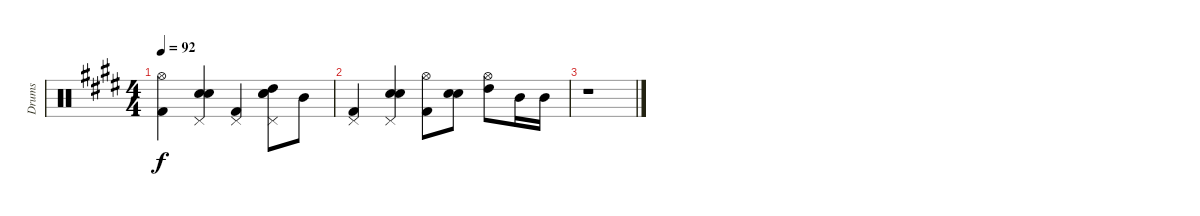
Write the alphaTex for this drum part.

\track ("Drums" "Drums") {instrument percussion}
\staff {score}
\articulation defaults
\ts (4 4)
\tempo 92
\clef neutral
\ks e
("Hi-Hat (open)" "Kick (hit) 2").4{dy f} ("Snare (hit) 2" "Electric Snare (hit)" "Pedal Hi-Hat (hit)").4 ("Kick (hit) 2" "Pedal Hi-Hat (hit)").4 ("Snare (hit) 2" "Electric Snare (hit)" "High Tom (hit)" "Pedal Hi-Hat (hit)").8 "Mid Tom (hit)".8 |
("Kick (hit) 2" "Pedal Hi-Hat (hit)").4 ("Snare (hit) 2" "Electric Snare (hit)" "Pedal Hi-Hat (hit)").4 ("Hi-Hat (open)" "Kick (hit) 2").8 ("Snare (hit) 2" "Electric Snare (hit)").8 ("Hi-Hat (open)" "High Tom (hit)").8 "Mid Tom (hit)".16 "Mid Tom (hit)".16 |
r.1
